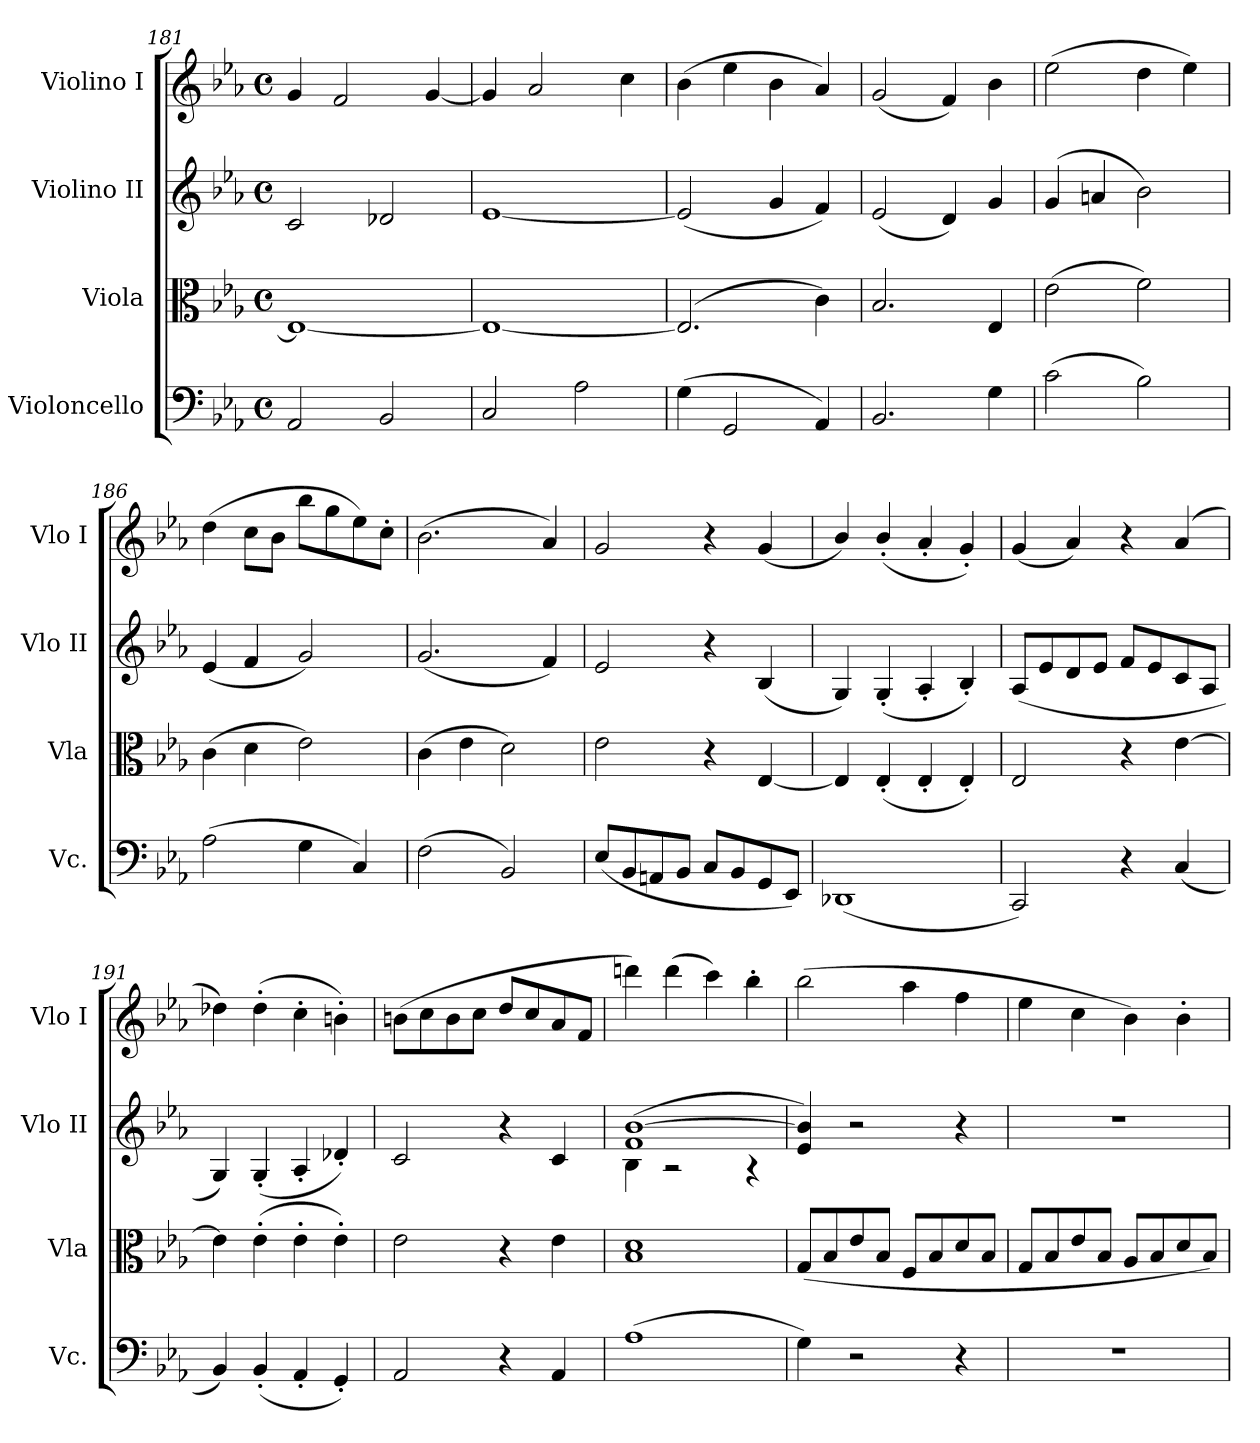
**kern	**kern	**kern	**kern
*part4	*part3	*part2	*part1
*staff4	*staff3	*staff2	*staff1
*I"Violoncello	*I"Viola	*I"Violino II	*I"Violino I
*I'Vc.	*I'Vla	*I'Vlo II	*I'Vlo I
*clefF4	*clefC3	*clefG2	*clefG2
*k[b-e-a-]	*k[b-e-a-]	*k[b-e-a-]	*k[b-e-a-]
*M4/4	*M4/4	*M4/4	*M4/4
*met(c)	*met(c)	*met(c)	*met(c)
=181	=181	=181	=181
2AA-/	1E-_	2c/	4g/
.	.	.	2f/
2BB-/	.	2d-X/	.
.	.	.	[4g/
=182	=182	=182	=182
2C/	1E-_	[1e-	4g/]
.	.	.	2a-/
2A-\	.	.	.
.	.	.	4cc\
=183	=183	=183	=183
(>4G\	(>2.E-/]	(2e-/]	(>4b-\
2GG/	.	.	4ee-\
.	.	4g/	4b-\
4AA-/)	4c\)	4f/)	4a-/)
=184	=184	=184	=184
2.BB-/	2.B-/	(2e-/	(2g/
.	.	4d/)	4f/)
4G\	4E-/	4g/	4b-\
=185	=185	=185	=185
(>2c\	(>2e-\	(>4g/	(>2ee-\
.	.	4an/	.
2B-\)	2f\)	2b-\)	4dd\
.	.	.	4ee-\)
=186	=186	=186	=186
(>2A-\	(>4c\	(4e-/	(>4dd\
.	4d\	4f/	8cc\L
.	.	.	8b-\J
4G\	2e-\)	2g/)	8bb-\L
.	.	.	8gg\
4C/)	.	.	8ee-\)
.	.	.	8cc'\J
=187	=187	=187	=187
(>2F\	(>4c\	(2.g/	(>2.b-\
.	4e-\	.	.
2BB-/)	2d\)	.	.
.	.	4f/)	4a-/)
=188	=188	=188	=188
(8E-/L	2e-\	2e-/	2g/
8BB-/	.	.	.
8AAn/	.	.	.
8BB-/J	.	.	.
8C/L	4r	4r	4r
8BB-/	.	.	.
8GG/	[4E-/	(4B-/	(4g/
8EE-/J)	.	.	.
=189	=189	=189	=189
(1DD-X	4E-/]	4G/)	4b-/)
.	(4E-'/	(4G'/	(4b-'/
.	4E-'/	4A-'/	4a-'/
.	4E-'/)	4B-'/)	4g'/)
!!LO:LB:g=z
=190	=190	=190	=190
2CC/)	2E-/	(8A-/L	(4g/
.	.	8e-/	.
.	.	8d/	4a-/)
.	.	8e-/J	.
4r	4r	8f/L	4r
.	.	8e-/	.
(4C/	[4e-\	8c/	(4a-/
.	.	8A-/J	.
=191	=191	=191	=191
4BB-/)	4e-\]	4G/)	4dd-X\)
(4BB-'/	(>4e-'\	(4G'/	(>4dd-'\
4AA-'/	4e-'\	4A-'/	4cc'\
4GG'/)	4e-'\)	4d-X'/)	4bn'\)
=192	=192	=192	=192
2AA-/	2e-\	2c/	(>8bn\L
.	.	.	8cc\
.	.	.	8b\
.	.	.	8cc\J
4r	4r	4r	8dd/L
.	.	.	8cc/
4AA-/	4e-\	4c/	8a-/
.	.	.	8f/J
=193	=193	=193	=193
*	*	*^	*
(>1A-	1B- 1d	(>1f [1b-	4B-\	4dddn\)
.	.	.	2r	(>4ddd\
.	.	.	.	4ccc\)
.	.	.	4r	4bb-'\
*	*	*v	*v	*
=194	=194	=194	=194
4G\)	(>8G/L	4e-/ 4b-/])	(>2bb-\
.	8B-/	.	.
2r	8e-/	2r	.
.	8B-/J	.	.
.	8F/L	.	4aa-\
.	8B-/	.	.
4r	8d/	4r	4ff\
.	8B-/J	.	.
=195	=195	=195	=195
1r	8G/L	1r	4ee-\
.	8B-/	.	.
.	8e-/	.	4cc\
.	8B-/J	.	.
.	8A-/L	.	4b-\)
.	8B-/	.	.
.	8d/	.	4b-'\
.	8B-/J)	.	.
=	=	=	=
*-	*-	*-	*-
